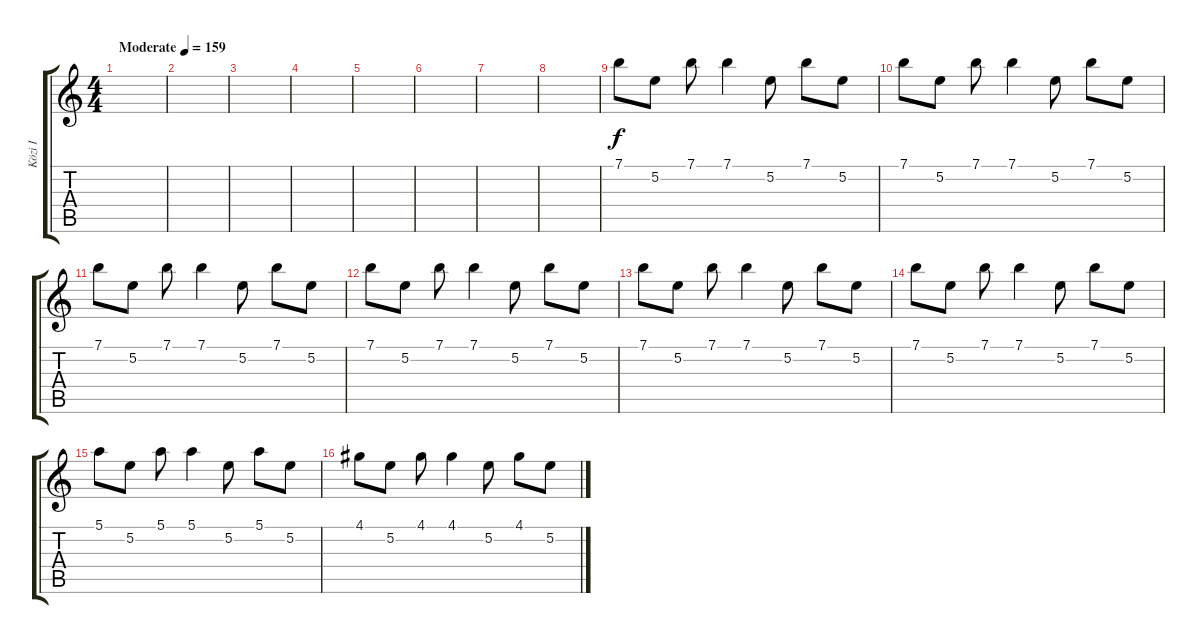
\track ("Közi I" "Közi I") {instrument overdrivenguitar}
\staff {score tabs}
\tuning (E4 B3 G3 D3 A2 E2) {hide}
\ts (4 4)
\tempo (159 "Moderate")
\clef g2
\ks c
|
|
|
|
|
|
|
|
7.1.8 5.2.8 7.1.8 7.1.4 5.2.8 7.1.8 5.2.8 |
7.1.8 5.2.8 7.1.8 7.1.4 5.2.8 7.1.8 5.2.8 |
7.1.8 5.2.8 7.1.8 7.1.4 5.2.8 7.1.8 5.2.8 |
7.1.8 5.2.8 7.1.8 7.1.4 5.2.8 7.1.8 5.2.8 |
7.1.8 5.2.8 7.1.8 7.1.4 5.2.8 7.1.8 5.2.8 |
7.1.8 5.2.8 7.1.8 7.1.4 5.2.8 7.1.8 5.2.8 |
5.1.8 5.2.8 5.1.8 5.1.4 5.2.8 5.1.8 5.2.8 |
4.1.8 5.2.8 4.1.8 4.1.4 5.2.8 4.1.8 5.2.8
